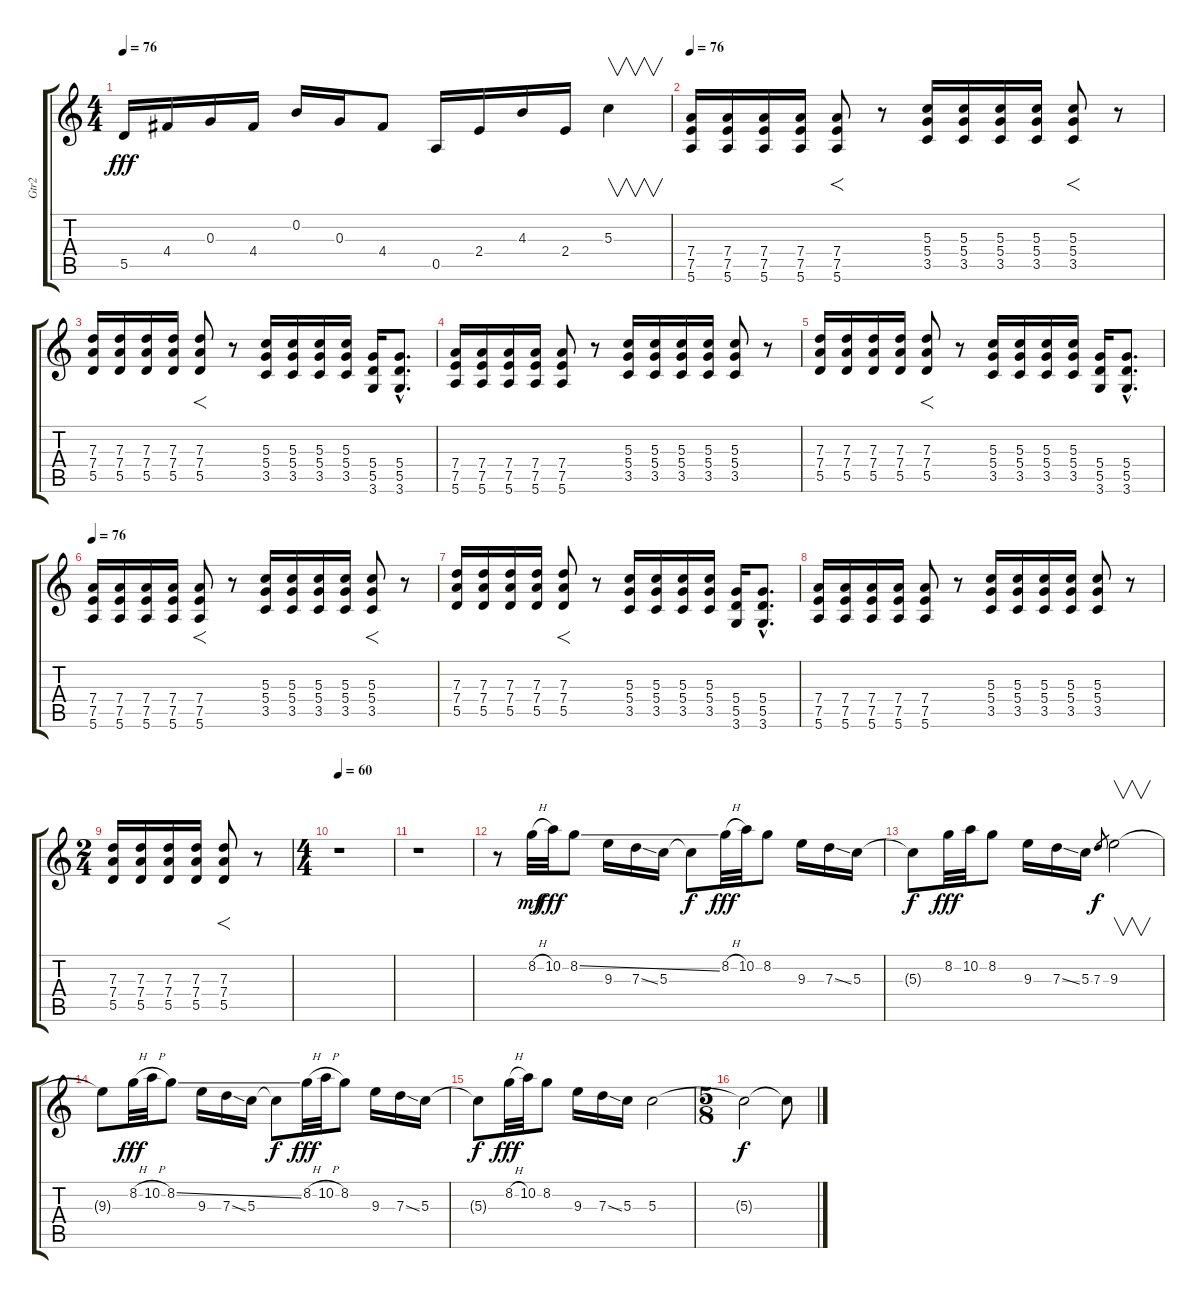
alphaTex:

\track ("Gtr2" "Gtr2") {instrument acousticguitarnylon}
\staff {score tabs}
\tuning (E4 B3 G3 D3 A2 E2) {hide}
\ts (4 4)
\tempo 76
\clef g2
\ks c
5.5.16{dy fff} 4.4.16 0.3.16 4.4.16 0.2.16 0.3.16 4.4.8 0.5.16 2.4.16 4.3.16 2.4.16 5.3.4{v} |
\tempo 76
(7.4 7.5 5.6).16{volume 16 instrument overdrivenguitar} (7.4 7.5 5.6).16{volume 16 instrument overdrivenguitar} (7.4 7.5 5.6).16 (7.4 7.5 5.6).16 (7.4 7.5 5.6).8{f} r.8 (5.3 5.4 3.5).16 (5.3 5.4 3.5).16 (5.3 5.4 3.5).16 (5.3 5.4 3.5).16 (5.3 5.4 3.5).8{f} r.8 |
(7.3 7.4 5.5).16 (7.3 7.4 5.5).16 (7.3 7.4 5.5).16 (7.3 7.4 5.5).16 (7.3 7.4 5.5).8{f} r.8 (5.3 5.4 3.5).16 (5.3 5.4 3.5).16 (5.3 5.4 3.5).16 (5.3 5.4 3.5).16 (5.4 5.5 3.6).16 (5.4{hac} 5.5{hac} 3.6{hac}).8{d} |
(7.4 7.5 5.6).16 (7.4 7.5 5.6).16 (7.4 7.5 5.6).16 (7.4 7.5 5.6).16 (7.4 7.5 5.6).8 r.8 (5.3 5.4 3.5).16 (5.3 5.4 3.5).16 (5.3 5.4 3.5).16 (5.3 5.4 3.5).16 (5.3 5.4 3.5).8 r.8 |
(7.3 7.4 5.5).16 (7.3 7.4 5.5).16 (7.3 7.4 5.5).16 (7.3 7.4 5.5).16 (7.3 7.4 5.5).8{f} r.8 (5.3 5.4 3.5).16 (5.3 5.4 3.5).16 (5.3 5.4 3.5).16 (5.3 5.4 3.5).16 (5.4 5.5 3.6).16 (5.4{hac} 5.5{hac} 3.6{hac}).8{d} |
\tempo 76
(7.4 7.5 5.6).16{volume 16 instrument overdrivenguitar} (7.4 7.5 5.6).16{volume 16 instrument overdrivenguitar} (7.4 7.5 5.6).16 (7.4 7.5 5.6).16 (7.4 7.5 5.6).8{f} r.8 (5.3 5.4 3.5).16 (5.3 5.4 3.5).16 (5.3 5.4 3.5).16 (5.3 5.4 3.5).16 (5.3 5.4 3.5).8{f} r.8 |
(7.3 7.4 5.5).16 (7.3 7.4 5.5).16 (7.3 7.4 5.5).16 (7.3 7.4 5.5).16 (7.3 7.4 5.5).8{f} r.8 (5.3 5.4 3.5).16 (5.3 5.4 3.5).16 (5.3 5.4 3.5).16 (5.3 5.4 3.5).16 (5.4 5.5 3.6).16 (5.4{hac} 5.5{hac} 3.6{hac}).8{d} |
(7.4 7.5 5.6).16 (7.4 7.5 5.6).16 (7.4 7.5 5.6).16 (7.4 7.5 5.6).16 (7.4 7.5 5.6).8 r.8 (5.3 5.4 3.5).16 (5.3 5.4 3.5).16 (5.3 5.4 3.5).16 (5.3 5.4 3.5).16 (5.3 5.4 3.5).8 r.8 |
\ts (2 4)
(7.3 7.4 5.5).16 (7.3 7.4 5.5).16 (7.3 7.4 5.5).16 (7.3 7.4 5.5).16 (7.3 7.4 5.5).8{f} r.8 |
\ts (4 4)
\tempo 60
r.1 |
r.1 |
r.8 8.2{h}.32{dy mf instrument overdrivenguitar} 10.2.32{dy fff} 8.2{ss}.8 9.3.16 7.3{ss}.16 5.3.16 5.3{t}.8{dy f} 8.2{h}.32{dy fff} 10.2.32 8.2.8 9.3.16 7.3{ss}.16 5.3.16 |
5.3{t}.8{dy f} 8.2.32{dy fff} 10.2.32 8.2.8 9.3.16 7.3{ss}.16 5.3.16 7.3.8{gr dy f} 9.3.2{v} |
9.3{t}.8 8.2{h}.32{dy fff} 10.2{h}.32 8.2{ss}.8 9.3.16 7.3{ss}.16 5.3.16 5.3{t}.8{dy f} 8.2{h}.32{dy fff} 10.2{h}.32 8.2.8 9.3.16 7.3{ss}.16 5.3.16 |
5.3{t}.8{dy f} 8.2{h}.32{dy fff} 10.2.32 8.2.8 9.3.16 7.3{ss}.16 5.3.16 5.3.2 |
\ts (5 8)
5.3{t}.2{dy f} 5.3{t}.8
